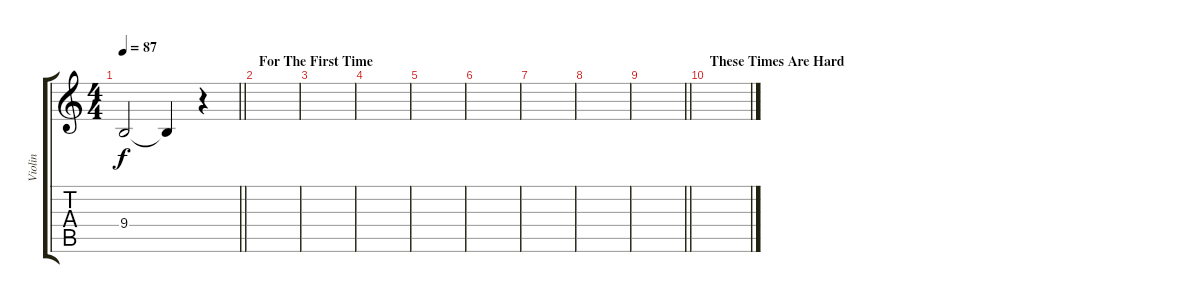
\track ("Violin" "Violin") {instrument violin}
\staff {score tabs}
\tuning (E4 B3 G3 D3 A2 E2) {hide}
\ts (4 4)
\tempo 87
\clef g2
\barLineRight lightlight
\ks c
9.4.2{dy f} 9.4{t}.4 r.4 |
\section ("" "For The First Time")
|
|
|
|
|
|
|
\barLineRight lightlight
|
\section ("" "These Times Are Hard")
